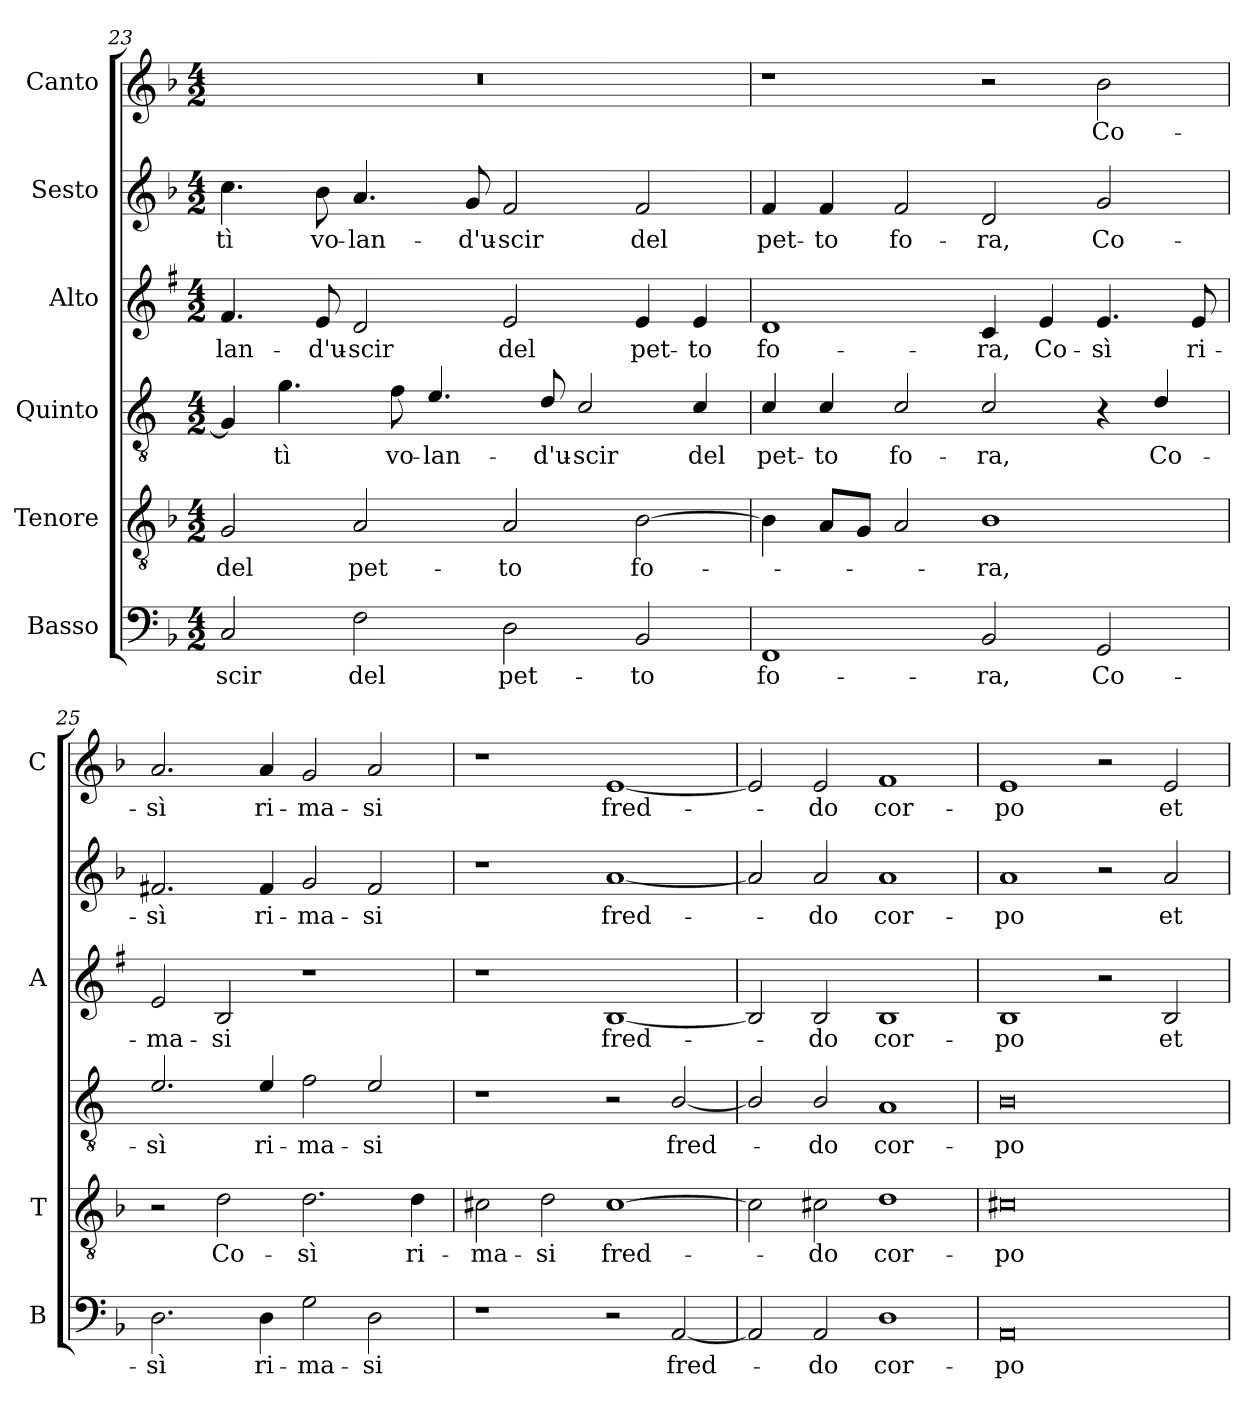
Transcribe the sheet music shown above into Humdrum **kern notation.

**kern	**text	**kern	**text	**kern	**text	**kern	**text	**kern	**text	**kern	**text
*part6	*part6	*part5	*part5	*part4	*part4	*part3	*part3	*part2	*part2	*part1	*part1
*staff6	*staff6	*staff5	*staff5	*staff4	*staff4	*staff3	*staff3	*staff2	*staff2	*staff1	*staff1
*I"Basso	*	*I"Tenore	*	*I"Quinto	*	*I"Alto	*	*I"Sesto	*	*I"Canto	*
*I'B	*	*I'T	*	*	*	*I'A	*	*	*	*I'C	*
*clefF4	*	*clefGv2	*	*clefGv2	*	*clefG2	*	*clefG2	*	*clefG2	*
*	*	*	*	*ITrd4c7	*	*ITrd1c2	*	*	*	*	*
*k[b-]	*	*k[b-]	*	*k[b-]	*	*k[b-]	*	*k[b-]	*	*k[b-]	*
*F:	*	*F:	*	*F:	*	*F:	*	*F:	*	*F:	*
*M4/2	*	*M4/2	*	*M4/2	*	*M4/2	*	*M4/2	*	*M4/2	*
=23	=23	=23	=23	=23	=23	=23	=23	=23	=23	=23	=23
!	!LO:LY:b	!	!LO:LY:b	!	!	!	!LO:LY:b	!	!LO:LY:b	!	!
2C/	-scir	2G/	del	4C/]	.	4.e/	-lan-	4.cc\	-tì	0r	.
!	!	!	!	!	!LO:LY:b	!	!	!	!	!	!
.	.	.	.	4.c\	-tì	.	.	.	.	.	.
!	!	!	!	!	!	!	!LO:LY:b	!	!LO:LY:b	!	!
.	.	.	.	.	.	8d/	-d'u-	8b-\	vo-	.	.
!	!LO:LY:b	!	!LO:LY:b	!	!	!	!LO:LY:b	!	!LO:LY:b	!	!
2F\	del	2A/	pet-	.	.	2c/	-scir	4.a/	-lan-	.	.
!	!	!	!	!	!LO:LY:b	!	!	!	!	!	!
.	.	.	.	8B-\	vo-	.	.	.	.	.	.
!	!	!	!	!	!LO:LY:b	!	!	!	!	!	!
.	.	.	.	4.A/	-lan-	.	.	.	.	.	.
!	!	!	!	!	!	!	!	!	!LO:LY:b	!	!
.	.	.	.	.	.	.	.	8g/	-d'u-	.	.
!	!LO:LY:b	!	!LO:LY:b	!	!	!	!LO:LY:b	!	!LO:LY:b	!	!
2D\	pet-	2A/	-to	.	.	2d/	del	2f/	-scir	.	.
!	!	!	!	!	!LO:LY:b	!	!	!	!	!	!
.	.	.	.	8G/	-d'u-	.	.	.	.	.	.
!	!	!	!	!	!LO:LY:b	!	!	!	!	!	!
.	.	.	.	2F/	-scir	.	.	.	.	.	.
!	!LO:LY:b	!	!LO:LY:b	!	!	!	!LO:LY:b	!	!LO:LY:b	!	!
2BB-/	-to	[2B-\	fo-	.	.	4d/	pet-	2f/	del	.	.
!	!	!	!	!	!LO:LY:b	!	!LO:LY:b	!	!	!	!
.	.	.	.	4F/	del	4d/	-to	.	.	.	.
!!LO:LB:g=z
=24	=24	=24	=24	=24	=24	=24	=24	=24	=24	=24	=24
!	!LO:LY:b	!	!	!	!LO:LY:b	!	!LO:LY:b	!	!LO:LY:b	!	!
1FF	fo-	4B-\]	.	4F/	pet-	1c	fo-	4f/	pet-	1r	.
!	!	!	!	!	!LO:LY:b	!	!	!	!LO:LY:b	!	!
.	.	8A/L	.	4F/	-to	.	.	4f/	-to	.	.
.	.	8G/J	.	.	.	.	.	.	.	.	.
!	!	!	!	!	!LO:LY:b	!	!	!	!LO:LY:b	!	!
.	.	2A/	.	2F/	fo-	.	.	2f/	fo-	.	.
!	!LO:LY:b	!	!LO:LY:b	!	!LO:LY:b	!	!LO:LY:b	!	!LO:LY:b	!	!
2BB-/	-ra,	1B-	-ra,	2F/	-ra,	4B-/	-ra,	2d/	-ra,	2r	.
!	!	!	!	!	!	!	!LO:LY:b	!	!	!	!
.	.	.	.	.	.	4d/	Co-	.	.	.	.
!	!LO:LY:b	!	!	!	!	!	!LO:LY:b	!	!LO:LY:b	!	!LO:LY:b
2GG/	Co-	.	.	4r	.	4.d/	-sì	2g/	Co-	2b-\	Co-
!	!	!	!	!	!LO:LY:b	!	!	!	!	!	!
.	.	.	.	4G/	Co-	.	.	.	.	.	.
!	!	!	!	!	!	!	!LO:LY:b	!	!	!	!
.	.	.	.	.	.	8d/	ri-	.	.	.	.
=25	=25	=25	=25	=25	=25	=25	=25	=25	=25	=25	=25
!	!LO:LY:b	!	!	!	!LO:LY:b	!	!LO:LY:b	!	!LO:LY:b	!	!LO:LY:b
2.D\	-sì	2r	.	2.A/	-sì	2d/	-ma-	2.f#X/	-sì	2.a/	-sì
!	!	!	!LO:LY:b	!	!	!	!LO:LY:b	!	!	!	!
.	.	2d\	Co-	.	.	2A/	-si	.	.	.	.
!	!LO:LY:b	!	!	!	!LO:LY:b	!	!	!	!LO:LY:b	!	!LO:LY:b
4D\	ri-	.	.	4A/	ri-	.	.	4f#/	ri-	4a/	ri-
!	!LO:LY:b	!	!LO:LY:b	!	!LO:LY:b	!	!	!	!LO:LY:b	!	!LO:LY:b
2G\	-ma-	2.d\	-sì	2B-\	-ma-	1r	.	2g/	-ma-	2g/	-ma-
!	!LO:LY:b	!	!	!	!LO:LY:b	!	!	!	!LO:LY:b	!	!LO:LY:b
2D\	-si	.	.	2A/	-si	.	.	2f#/	-si	2a/	-si
!	!	!	!LO:LY:b	!	!	!	!	!	!	!	!
.	.	4d\	ri-	.	.	.	.	.	.	.	.
=26	=26	=26	=26	=26	=26	=26	=26	=26	=26	=26	=26
!	!	!	!LO:LY:b	!	!	!	!	!	!	!	!
1r	.	2c#X\	-ma-	1r	.	1r	.	1r	.	1r	.
!	!	!	!LO:LY:b	!	!	!	!	!	!	!	!
.	.	2d\	-si	.	.	.	.	.	.	.	.
!	!	!	!LO:LY:b	!	!	!	!LO:LY:b	!	!LO:LY:b	!	!LO:LY:b
2r	.	[1c#	fred-	2r	.	[1A	fred-	[1a	fred-	[1e	fred-
!	!LO:LY:b	!	!	!	!LO:LY:b	!	!	!	!	!	!
[2AA/	fred-	.	.	[2E/	fred-	.	.	.	.	.	.
=27	=27	=27	=27	=27	=27	=27	=27	=27	=27	=27	=27
2AA/]	.	2c#\]	.	2E/]	.	2A/]	.	2a/]	.	2e/]	.
!	!LO:LY:b	!	!LO:LY:b	!	!LO:LY:b	!	!LO:LY:b	!	!LO:LY:b	!	!LO:LY:b
2AA/	-do	2c#X\	-do	2E/	-do	2A/	-do	2a/	-do	2e/	-do
!	!LO:LY:b	!	!LO:LY:b	!	!LO:LY:b	!	!LO:LY:b	!	!LO:LY:b	!	!LO:LY:b
1D	cor-	1d	cor-	1D	cor-	1A	cor-	1a	cor-	1f	cor-
=28	=28	=28	=28	=28	=28	=28	=28	=28	=28	=28	=28
!	!LO:LY:b	!	!LO:LY:b	!	!LO:LY:b	!	!LO:LY:b	!	!LO:LY:b	!	!LO:LY:b
0AA	-po	0c#X	-po	0E	-po	1A	-po	1a	-po	1e	-po
.	.	.	.	.	.	2r	.	2r	.	2r	.
!	!	!	!	!	!	!	!LO:LY:b	!	!LO:LY:b	!	!LO:LY:b
.	.	.	.	.	.	2A/	et	2a/	et	2e/	et
=	=	=	=	=	=	=	=	=	=	=	=
*-	*-	*-	*-	*-	*-	*-	*-	*-	*-	*-	*-
